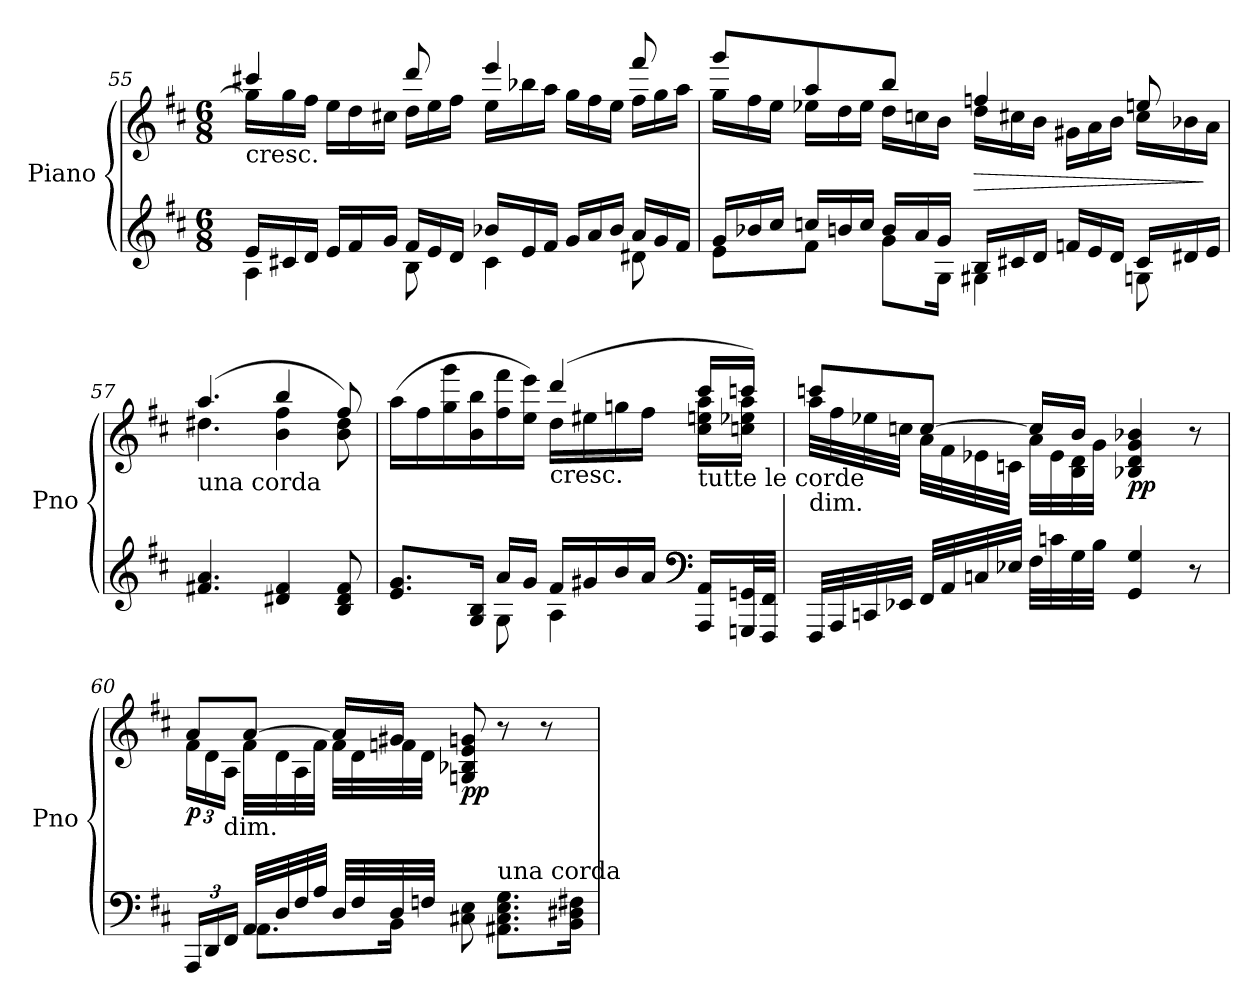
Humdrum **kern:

**kern	**kern	**dynam
*part1	*part1	*part1
*staff2	*staff1	*staff1/2
*I"Piano	*	*
*I'Pno	*	*
!!LO:LB:g=z
*clefG2	*clefG2	*
*k[f#c#]	*k[f#c#]	*
*D:	*D:	*
*M6/8	*M6/8	*
=55	=55	=55
*	*^	*
*Xtuplet	*	*Xtuplet	*
*^	*	*	*
!	!	!LO:TX:b:t=cresc.	!	!
24e/LL	4A\	4ccc#X/	24gg\LL]	.
24c#X/	.	.	24gg\	.
24d/JJ	.	.	24ff#\JJ	.
24e/LL	.	.	24ee\LL	.
24f#/	.	.	24dd\	.
24g/JJ	.	.	24cc#X\JJ	.
24f#/LL	8B\	8ddd/	24dd\LL	.
24e/	.	.	24ee\	.
24d/JJ	.	.	24ff#\JJ	.
24b-X/LL	4c#\	4eee/	24ee\LL	.
24e/	.	.	24bb-X\	.
24f#/JJ	.	.	24aa\JJ	.
24g/LL	.	.	24gg\LL	.
24a/	.	.	24ff#\	.
24b-/JJ	.	.	24ee\JJ	.
24a/LL	8d#X\	8fff#/	24ff#\LL	.
24g/	.	.	24gg\	.
24f#/JJ	.	.	24aa\JJ	.
=56	=56	=56	=56	=56
24g/LL	8e\L	8ggg/L	24gg\LL	.
24b-X/	.	.	24ff#\	.
24cc#/JJ	.	.	24ee\JJ	.
24ccn/LL	8f#\J	8aa/	24ee-X\LL	.
24bn/	.	.	24dd\	.
24cc/JJ	.	.	24ee-\JJ	.
24b/LL	12g\L	8bb/J	24dd\LL	.
24a/	.	.	24ccn\	.
24g/JJ	24G\Jk	.	24b\JJ	.
!	!	!	!	!LO:HP:b
24B/LL	4G#X\	4ffn/	24dd\LL	>
24c#X/	.	.	24cc#X\	.
24d/JJ	.	.	24b\JJ	.
24fn/LL	.	.	24g#X\LL	.
24e/	.	.	24a\	.
24d/JJ	.	.	24b\JJ	.
24c#/LL	8Gn\	8een/	24cc#\LL	.
24d#X/	.	.	24b-X\	.
24e/JJ	.	.	24a\JJ	]
*v	*v	*	*	*
!!LO:LB:g=z	!!
=57	=57	=57	=57
!	!LO:TX:b:t=una corda	!	!
4.f#X/ 4.a/	(4.aa/	4.dd#X\	.
4d#X/ 4f#/	4bb/	4b\ 4ff#\	.
8B/ 8d#/ 8f#/	8ff#/)	8b\ 8dd#\	.
=58	=58	=58	=58
*^	*	*	*
8.e/ 8.g/L	4ryy	(16aa\LL	4.ryy	.
.	.	16ff#\	.	.
.	.	16gg\ 16ggg\	.	.
16G/ 16B/Jk	.	16b\ 16bb\	.	.
16a/LL	8G\	16ff#\ 16fff#\	.	.
16g/JJ	.	16ee\ 16eee\JJ)	.	.
!	!	!LO:TX:b:t=cresc.	!	!
16f#/LL	4A\	(4ddd/	16dd\LL	.
16g#X/	.	.	16ee#X\	.
16b/	.	.	16ggn\	.
16a/JJ	.	.	16ff#\JJ	.
*clefF4	*	*	*	*
!	!	!LO:TX:b:t=tutte le corde	!	!
16AAA/ 16AA/LL	8ryy	16ccc#/LL	16cc#\ 16een\ 16aa\LL	.
32GGGn/ 32GGn/L	.	16cccn/JJ)	16ccn\ 16ee-X\ 16aa\JJ	.
32FFF#/ 32FF#/JJJ	.	.	.	.
*v	*v	*	*	*
=59	=59	=59	=59
!	!LO:TX:b:t=dim.	!	!
32FFF#/LLL	8cccn/L	32aa\LLL	.
32AAA/	.	32ff#\	.
32CCn/	.	32ee-X\	.
32EE-X/JJJ	.	32ccn\JJJ	.
32FF#/LLL	[8cc/J	32a\LLL	.
32AA/	.	32f#\	.
32Cn/	.	32e-X\	.
32E-X/JJJ	.	32cn\JJJ	.
32F#\LLL	16cc/LL]	32a\LLL	.
32cn\	.	32e-\	.
32G\	16b/JJ	32B\ 32d\	.
32B\JJJ	.	32g\JJJ	.
!	!	!	!LO:DY:b
4GG/ 4G/	4B-X/ 4d/ 4g/ 4b-X/	4.ryy	pp
8r	8r	.	.
!!LO:LB:g=z	!!
=60	=60	=60	=60
*tuplet	*	*	*
*Xbrackettup	*	*tuplet	*
*^	*	*	*
*	*	*	*Xbrackettup	*
!	!	!	!	!LO:DY:b
24AAA/LL	8ryy	8a/L	24f#\LL	p
24DD/	.	.	24d\	.
!	!	!	!LO:TX:b:t=dim.	!
24FF#/JJ	.	.	24A\JJ	.
32AA/LLL	8.AA\L	[8a/J	32f#\LLL	.
32D/	.	.	32d\	.
32F#/	.	.	32A\	.
32A/JJJ	.	.	32f#\JJJ	.
32D/LLL	.	16a/LL]	32f#\LLL	.
32F#/	.	.	32d\	.
32D/	16BB\Jk	16g#X/JJ	32fn\	.
32Fn/JJJ	.	.	32d\JJJ	.
!	!	!	!	!LO:DY:b
8C#X\ 8E\	4.ryy	8Gn/ 8B-X/ 8e/ 8gn/	4.ryy	pp
!LO:TX:a:t=una corda	!	!	!	!
8.AA#X\ 8.C#\ 8.E\ 8.G\L	.	8r	.	.
.	.	8r	.	.
16BB\ 16D#X\ 16F#X\Jk	.	.	.	.
*v	*v	*	*	*
*	*v	*v	*
=	=	=
*-	*-	*-
